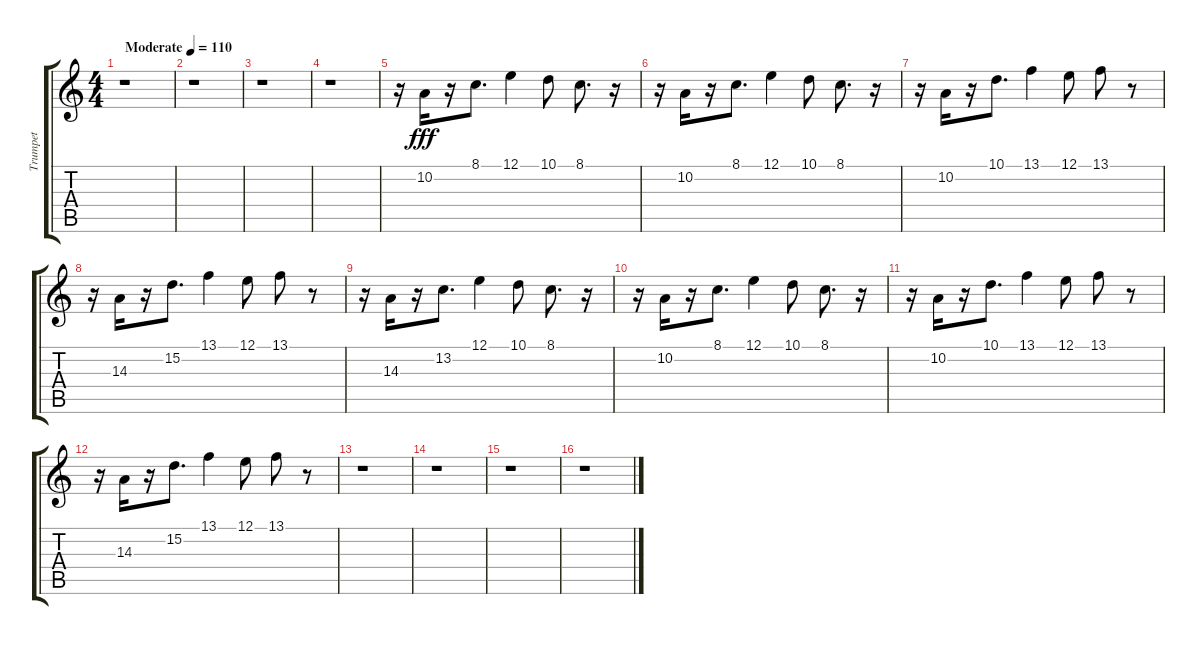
\track ("Trumpet" "Trumpet") {instrument trumpet}
\staff {score tabs}
\tuning (E4 B3 G3 D3 A2 E2) {hide}
\ts (4 4)
\tempo (110 "Moderate")
\clef g2
\ks c
r.1{dy fff instrument trumpet} |
r.1 |
r.1 |
r.1 |
r.16 10.2.16 r.16 8.1.8{d} 12.1.4 10.1.8 8.1.8{d} r.16 |
r.16 10.2.16 r.16 8.1.8{d} 12.1.4 10.1.8 8.1.8{d} r.16 |
r.16 10.2.16 r.16 10.1.8{d} 13.1.4 12.1.8 13.1.8 r.8 |
r.16 14.3.16 r.16 15.2.8{d} 13.1.4 12.1.8 13.1.8 r.8 |
r.16 14.3.16 r.16 13.2.8{d} 12.1.4 10.1.8 8.1.8{d} r.16 |
r.16 10.2.16 r.16 8.1.8{d} 12.1.4 10.1.8 8.1.8{d} r.16 |
r.16 10.2.16 r.16 10.1.8{d} 13.1.4 12.1.8 13.1.8 r.8 |
r.16 14.3.16 r.16 15.2.8{d} 13.1.4 12.1.8 13.1.8 r.8 |
r.1 |
r.1 |
r.1 |
r.1
